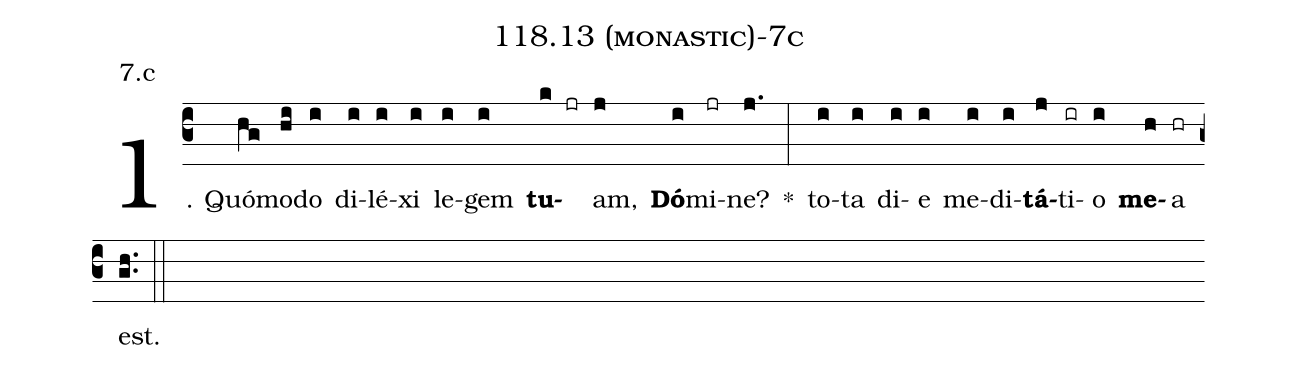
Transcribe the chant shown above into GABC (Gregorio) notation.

name: 118.13 (monastic)-7c;
annotation: 7.c;
%%
(c3)1. Quó(hg)mo(hi)do(i) di(i)lé(i)xi(i) le(i)gem(i) <b>tu</b>(k jr)am,(j) <b>Dó</b>(i)mi(jr)ne?(j.) *(:) to(i)ta(i) di(i)e(i) me(i)di(i)<b>tá</b>(j)ti(ir)o(i) <b>me</b>(h)a(hr) est.(gh..) (::)
